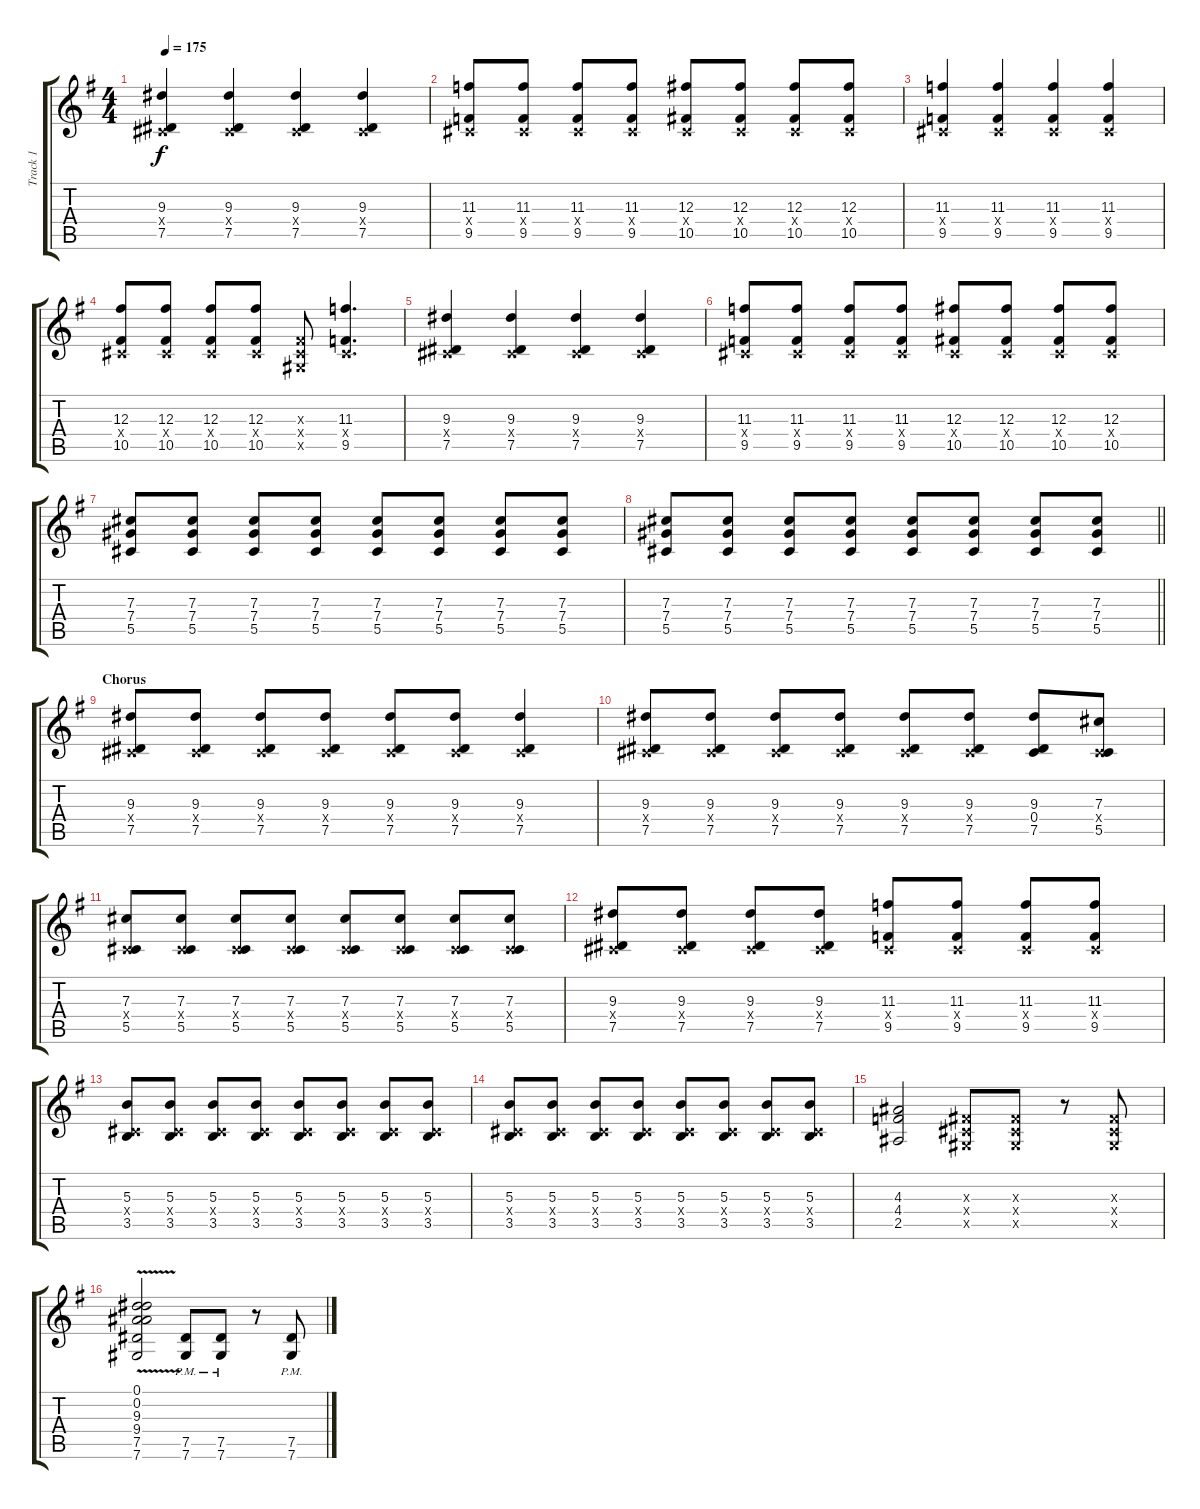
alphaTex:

\track ("Track 1" "Track 1") {instrument distortionguitar}
\staff {score tabs}
\tuning (Eb4 Bb3 Gb3 Db3 Ab2 Db2) {hide}
\ts (4 4)
\tempo 175
\clef g2
\ks g
(9.3 0.4{x} 7.5).4{dy f} (9.3 0.4{x} 7.5).4 (9.3 0.4{x} 7.5).4 (9.3 0.4{x} 7.5).4 |
(11.3 0.4{x} 9.5).8 (11.3 0.4{x} 9.5).8 (11.3 0.4{x} 9.5).8 (11.3 0.4{x} 9.5).8 (12.3 0.4{x} 10.5).8 (12.3 0.4{x} 10.5).8 (12.3 0.4{x} 10.5).8 (12.3 0.4{x} 10.5).8 |
(11.3 0.4{x} 9.5).4 (11.3 0.4{x} 9.5).4 (11.3 0.4{x} 9.5).4 (11.3 0.4{x} 9.5).4 |
(12.3 0.4{x} 10.5).8 (12.3 0.4{x} 10.5).8 (12.3 0.4{x} 10.5).8 (12.3 0.4{x} 10.5).8 (0.3{x} 0.4{x} 0.5{x}).8 (11.3 0.4{x} 9.5).4{d} |
(9.3 0.4{x} 7.5).4 (9.3 0.4{x} 7.5).4 (9.3 0.4{x} 7.5).4 (9.3 0.4{x} 7.5).4 |
(11.3 0.4{x} 9.5).8 (11.3 0.4{x} 9.5).8 (11.3 0.4{x} 9.5).8 (11.3 0.4{x} 9.5).8 (12.3 0.4{x} 10.5).8 (12.3 0.4{x} 10.5).8 (12.3 0.4{x} 10.5).8 (12.3 0.4{x} 10.5).8 |
(7.3 7.4 5.5).8 (7.3 7.4 5.5).8 (7.3 7.4 5.5).8 (7.3 7.4 5.5).8 (7.3 7.4 5.5).8 (7.3 7.4 5.5).8 (7.3 7.4 5.5).8 (7.3 7.4 5.5).8 |
\barLineRight lightlight
(7.3 7.4 5.5).8 (7.3 7.4 5.5).8 (7.3 7.4 5.5).8 (7.3 7.4 5.5).8 (7.3 7.4 5.5).8 (7.3 7.4 5.5).8 (7.3 7.4 5.5).8 (7.3 7.4 5.5).8 |
\section ("" "Chorus")
(9.3 0.4{x} 7.5).8 (9.3 0.4{x} 7.5).8 (9.3 0.4{x} 7.5).8 (9.3 0.4{x} 7.5).8 (9.3 0.4{x} 7.5).8 (9.3 0.4{x} 7.5).8 (9.3 0.4{x} 7.5).4 |
(9.3 0.4{x} 7.5).8 (9.3 0.4{x} 7.5).8 (9.3 0.4{x} 7.5).8 (9.3 0.4{x} 7.5).8 (9.3 0.4{x} 7.5).8 (9.3 0.4{x} 7.5).8 (9.3 0.4 7.5).8 (7.3 0.4{x} 5.5).8 |
(7.3 0.4{x} 5.5).8 (7.3 0.4{x} 5.5).8 (7.3 0.4{x} 5.5).8 (7.3 0.4{x} 5.5).8 (7.3 0.4{x} 5.5).8 (7.3 0.4{x} 5.5).8 (7.3 0.4{x} 5.5).8 (7.3 0.4{x} 5.5).8 |
(9.3 0.4{x} 7.5).8 (9.3 0.4{x} 7.5).8 (9.3 0.4{x} 7.5).8 (9.3 0.4{x} 7.5).8 (11.3 0.4{x} 9.5).8 (11.3 0.4{x} 9.5).8 (11.3 0.4{x} 9.5).8 (11.3 0.4{x} 9.5).8 |
(5.3 0.4{x} 3.5).8 (5.3 0.4{x} 3.5).8 (5.3 0.4{x} 3.5).8 (5.3 0.4{x} 3.5).8 (5.3 0.4{x} 3.5).8 (5.3 0.4{x} 3.5).8 (5.3 0.4{x} 3.5).8 (5.3 0.4{x} 3.5).8 |
(5.3 0.4{x} 3.5).8 (5.3 0.4{x} 3.5).8 (5.3 0.4{x} 3.5).8 (5.3 0.4{x} 3.5).8 (5.3 0.4{x} 3.5).8 (5.3 0.4{x} 3.5).8 (5.3 0.4{x} 3.5).8 (5.3 0.4{x} 3.5).8 |
(4.3 4.4 2.5).2 (0.3{x} 0.4{x} 0.5{x}).8 (0.3{x} 0.4{x} 0.5{x}).8 r.8 (0.3{x} 0.4{x} 0.5{x}).8 |
(0.1 0.2 9.3 9.4 7.5 7.6{v}).2 (7.5{pm} 7.6).8 (7.5{pm} 7.6).8 r.8 (7.5{pm} 7.6).8
